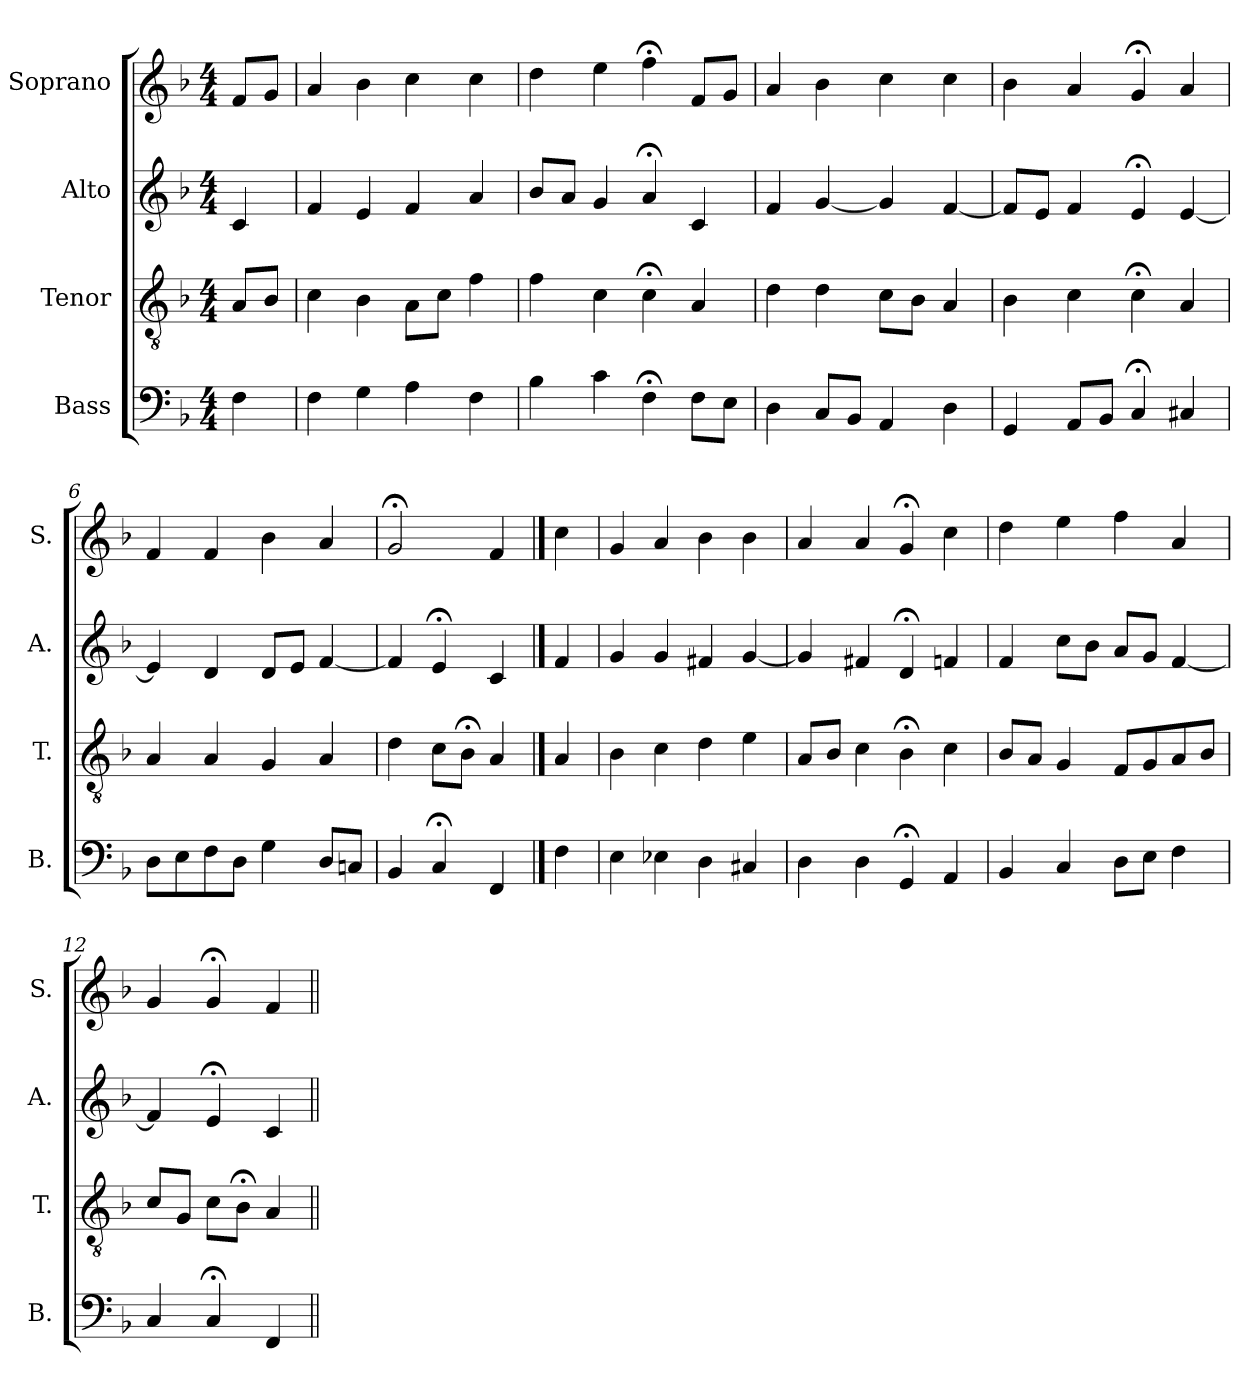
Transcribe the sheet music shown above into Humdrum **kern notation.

**kern	**kern	**kern	**kern
*part4	*part3	*part2	*part1
*staff4	*staff3	*staff2	*staff1
*I"Bass	*I"Tenor	*I"Alto	*I"Soprano
*I'B.	*I'T.	*I'A.	*I'S.
*clefF4	*clefGv2	*clefG2	*clefG2
*	*ITrd7c12	*	*
*k[b-]	*k[b-]	*k[b-]	*k[b-]
*F:	*F:	*F:	*F:
*M4/4	*M4/4	*M4/4	*M4/4
=1	=1	=1	=1
4F\	8AA/L	4c/	8f/L
.	8BB-/J	.	8g/J
=2	=2	=2	=2
4F\	4C\	4f/	4a/
4G\	4BB-\	4e/	4b-\
4A\	8AA\L	4f/	4cc\
.	8C\J	.	.
4F\	4F\	4a/	4cc\
=3	=3	=3	=3
4B-\	4F\	8b-/L	4dd\
.	.	8a/J	.
4c\	4C\	4g/	4ee\
4F;<\	4C;<\	4a;</	4ff;<\
8F\L	4AA/	4c/	8f/L
8E\J	.	.	8g/J
=4	=4	=4	=4
4D\	4D\	4f/	4a/
8C/L	4D\	[4g/	4b-\
8BB-/J	.	.	.
4AA/	8C\L	4g/]	4cc\
.	8BB-\J	.	.
4D\	4AA/	[4f/	4cc\
=5	=5	=5	=5
4GG/	4BB-\	8f/L]	4b-\
.	.	8e/J	.
8AA/L	4C\	4f/	4a/
8BB-/J	.	.	.
4C;</	4C;<\	4e;</	4g;</
4C#X/	4AA/	[4e/	4a/
!!LO:LB:g=z
=6	=6	=6	=6
8D\L	4AA/	4e/]	4f/
8E\	.	.	.
8F\	4AA/	4d/	4f/
8D\J	.	.	.
4G\	4GG/	8d/L	4b-\
.	.	8e/J	.
8D/L	4AA/	[4f/	4a/
8Cn/J	.	.	.
=7	=7	=7	=7
4BB-/	4D\	4f/]	2g;</
4C;</	8C\L	4e;</	.
.	8BB-;<\J	.	.
4FF/	4AA/	4c/	4f/
==8	==8	==8	==8
4F\	4AA/	4f/	4cc\
=9	=9	=9	=9
4E\	4BB-\	4g/	4g/
4E-X\	4C\	4g/	4a/
4D\	4D\	4f#X/	4b-\
4C#X/	4E\	[4g/	4b-\
!!LO:PB:g=z
=10	=10	=10	=10
4D\	8AA/L	4g/]	4a/
.	8BB-/J	.	.
4D\	4C\	4f#X/	4a/
4GG;</	4BB-;<\	4d;</	4g;</
4AA/	4C\	4fn/	4cc\
=11	=11	=11	=11
4BB-/	8BB-/L	4f/	4dd\
.	8AA/J	.	.
4C/	4GG/	8cc\L	4ee\
.	.	8b-\J	.
8D\L	8FF/L	8a/L	4ff\
8E\J	8GG/	8g/J	.
4F\	8AA/	[4f/	4a/
.	8BB-/J	.	.
=12	=12	=12	=12
4C/	8C/L	4f/]	4g/
.	8GG/J	.	.
4C;</	8C\L	4e;</	4g;</
.	8BB-;<\J	.	.
4FF/	4AA/	4c/	4f/
=||	=||	=||	=||
*-	*-	*-	*-
